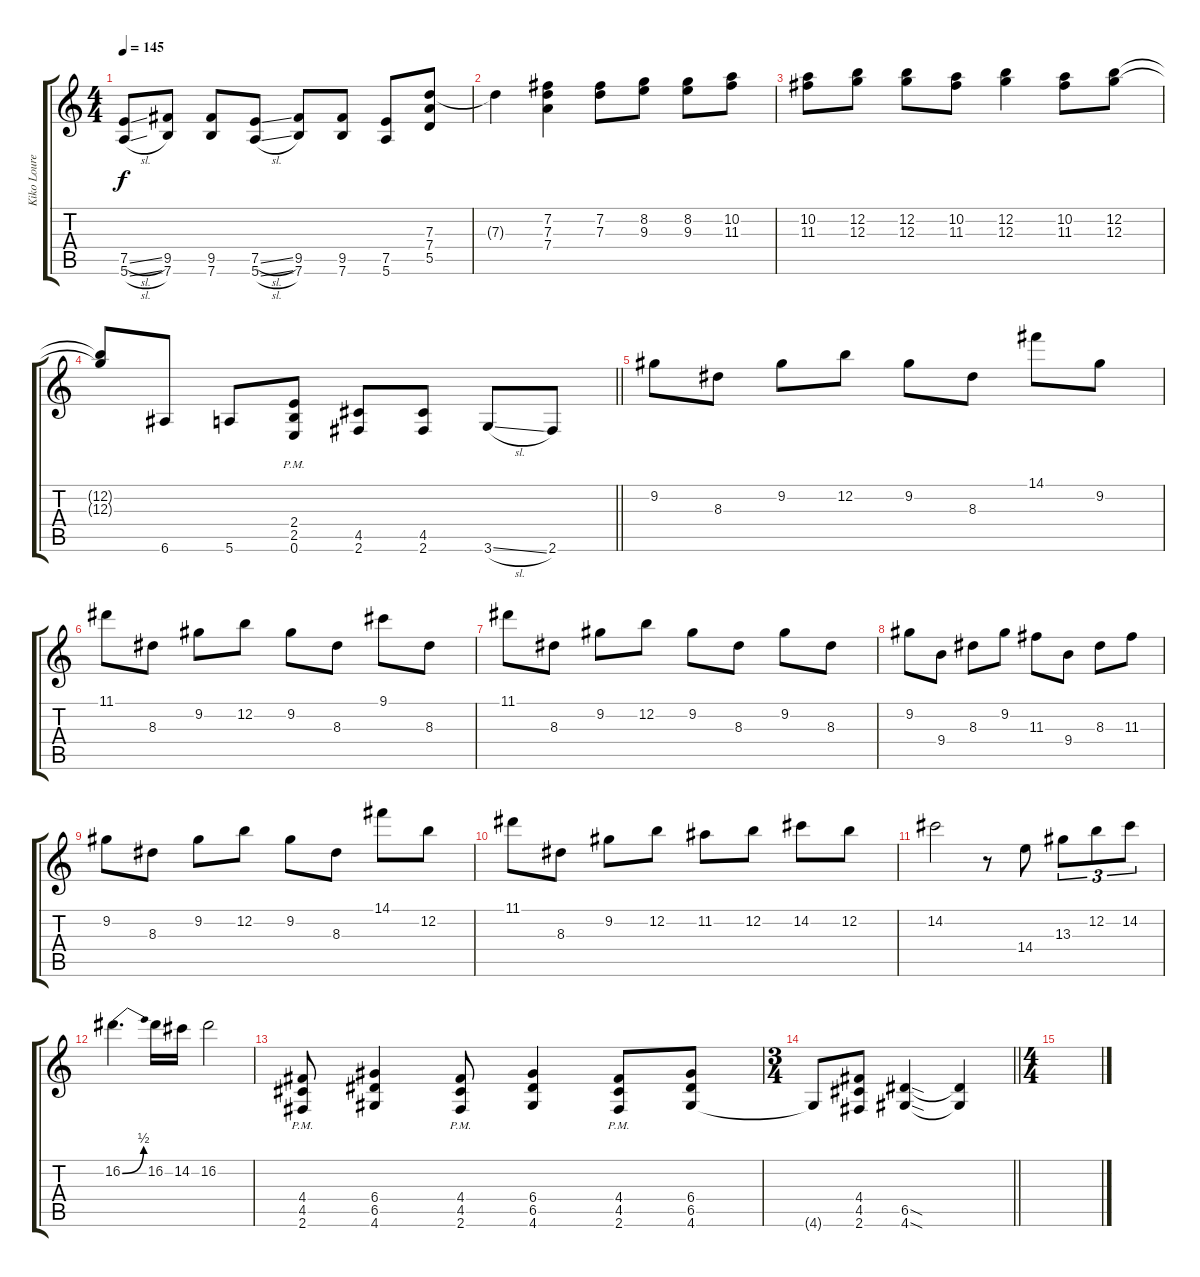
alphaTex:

\track ("Kiko Loureiro" "Kiko Loure") {instrument distortionguitar}
\staff {score tabs}
\tuning (E4 B3 G3 D3 A2 E2) {hide}
\ts (4 4)
\tempo 145
\clef g2
\ks c
(7.5{sl} 5.6{sl}).8{dy f} (9.5 7.6).8 (9.5 7.6).8 (7.5{sl} 5.6{sl}).8 (9.5 7.6).8 (9.5 7.6).8 (7.5 5.6).8 (7.3 7.4 5.5).8 |
7.3{t}.4 (7.2 7.3 7.4).4 (7.2 7.3).8 (8.2 9.3).8 (8.2 9.3).8 (10.2 11.3).8 |
(10.2 11.3).8 (12.2 12.3).8 (12.2 12.3).8 (10.2 11.3).8 (12.2 12.3).4 (10.2 11.3).8 (12.2 12.3).8 |
\barLineRight lightlight
(12.2{t} 12.3{t}).8 6.6.8 5.6.8 (2.4{pm} 2.5{pm} 0.6{pm}).8 (4.5 2.6).8 (4.5 2.6).8 3.6{sl}.8 2.6.8 |
9.2.8 8.3.8 9.2.8 12.2.8 9.2.8 8.3.8 14.1.8 9.2.8 |
11.1.8 8.3.8 9.2.8 12.2.8 9.2.8 8.3.8 9.1.8 8.3.8 |
11.1.8 8.3.8 9.2.8 12.2.8 9.2.8 8.3.8 9.2.8 8.3.8 |
9.2.8 9.4.8 8.3.8 9.2.8 11.3.8 9.4.8 8.3.8 11.3.8 |
9.2.8 8.3.8 9.2.8 12.2.8 9.2.8 8.3.8 14.1.8 12.2.8 |
11.1.8 8.3.8 9.2.8 12.2.8 11.2.8 12.2.8 14.2.8 12.2.8 |
14.2.2 r.8 14.4.8 13.3.8{tu (3 2)} 12.2.8{tu (3 2)} 14.2.8{tu (3 2)} |
16.2{be (bend 0 0 60 2)}.4{d} 16.2.16 14.2.16 16.2.2 |
(4.4{pm} 4.5{pm} 2.6{pm}).8 (6.4 6.5 4.6).4 (4.4{pm} 4.5{pm} 2.6{pm}).8 (6.4 6.5 4.6).4 (4.4{pm} 4.5{pm} 2.6{pm}).8 (6.4 6.5 4.6).8 |
\ts (3 4)
\barLineRight lightlight
4.6{t}.8 (4.4 4.5 2.6).8 (6.5{sod} 4.6{sod}).4 (6.5{t} 4.6{t}).4 |
\ts (4 4)
